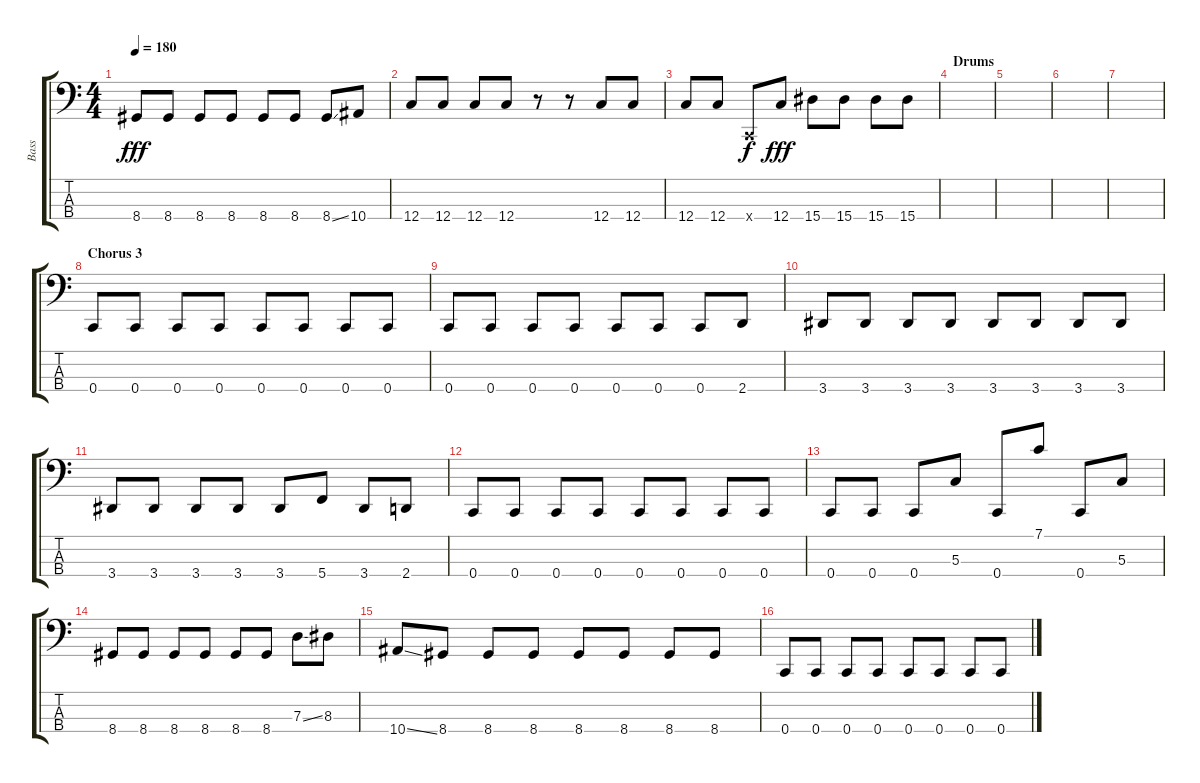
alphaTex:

\track ("Bass" "Bass") {instrument electricbassfinger}
\staff {score tabs}
\tuning (F2 C2 G1 C1) {hide}
\ts (4 4)
\tempo 180
\clef f4
\ks c
8.4.8{dy fff} 8.4.8 8.4.8 8.4.8 8.4.8 8.4.8 8.4{ss}.8 10.4.8 |
12.4.8 12.4.8 12.4.8 12.4.8 r.8 r.8 12.4.8 12.4.8 |
12.4.8 12.4.8 0.4{x}.8{dy f} 12.4.8{dy fff} 15.4.8 15.4.8 15.4.8 15.4.8 |
\section ("" "Drums")
|
|
|
|
\section ("" "Chorus 3")
0.4.8 0.4.8 0.4.8 0.4.8 0.4.8 0.4.8 0.4.8 0.4.8 |
0.4.8 0.4.8 0.4.8 0.4.8 0.4.8 0.4.8 0.4.8 2.4.8 |
3.4.8 3.4.8 3.4.8 3.4.8 3.4.8 3.4.8 3.4.8 3.4.8 |
3.4.8 3.4.8 3.4.8 3.4.8 3.4.8 5.4.8 3.4.8 2.4.8 |
0.4.8 0.4.8 0.4.8 0.4.8 0.4.8 0.4.8 0.4.8 0.4.8 |
0.4.8 0.4.8 0.4.8 5.3.8 0.4.8 7.1.8 0.4.8 5.3.8 |
8.4.8 8.4.8 8.4.8 8.4.8 8.4.8 8.4.8 7.3{ss}.8 8.3.8 |
10.4{ss}.8 8.4.8 8.4.8 8.4.8 8.4.8 8.4.8 8.4.8 8.4.8 |
0.4.8 0.4.8 0.4.8 0.4.8 0.4.8 0.4.8 0.4.8 0.4.8
